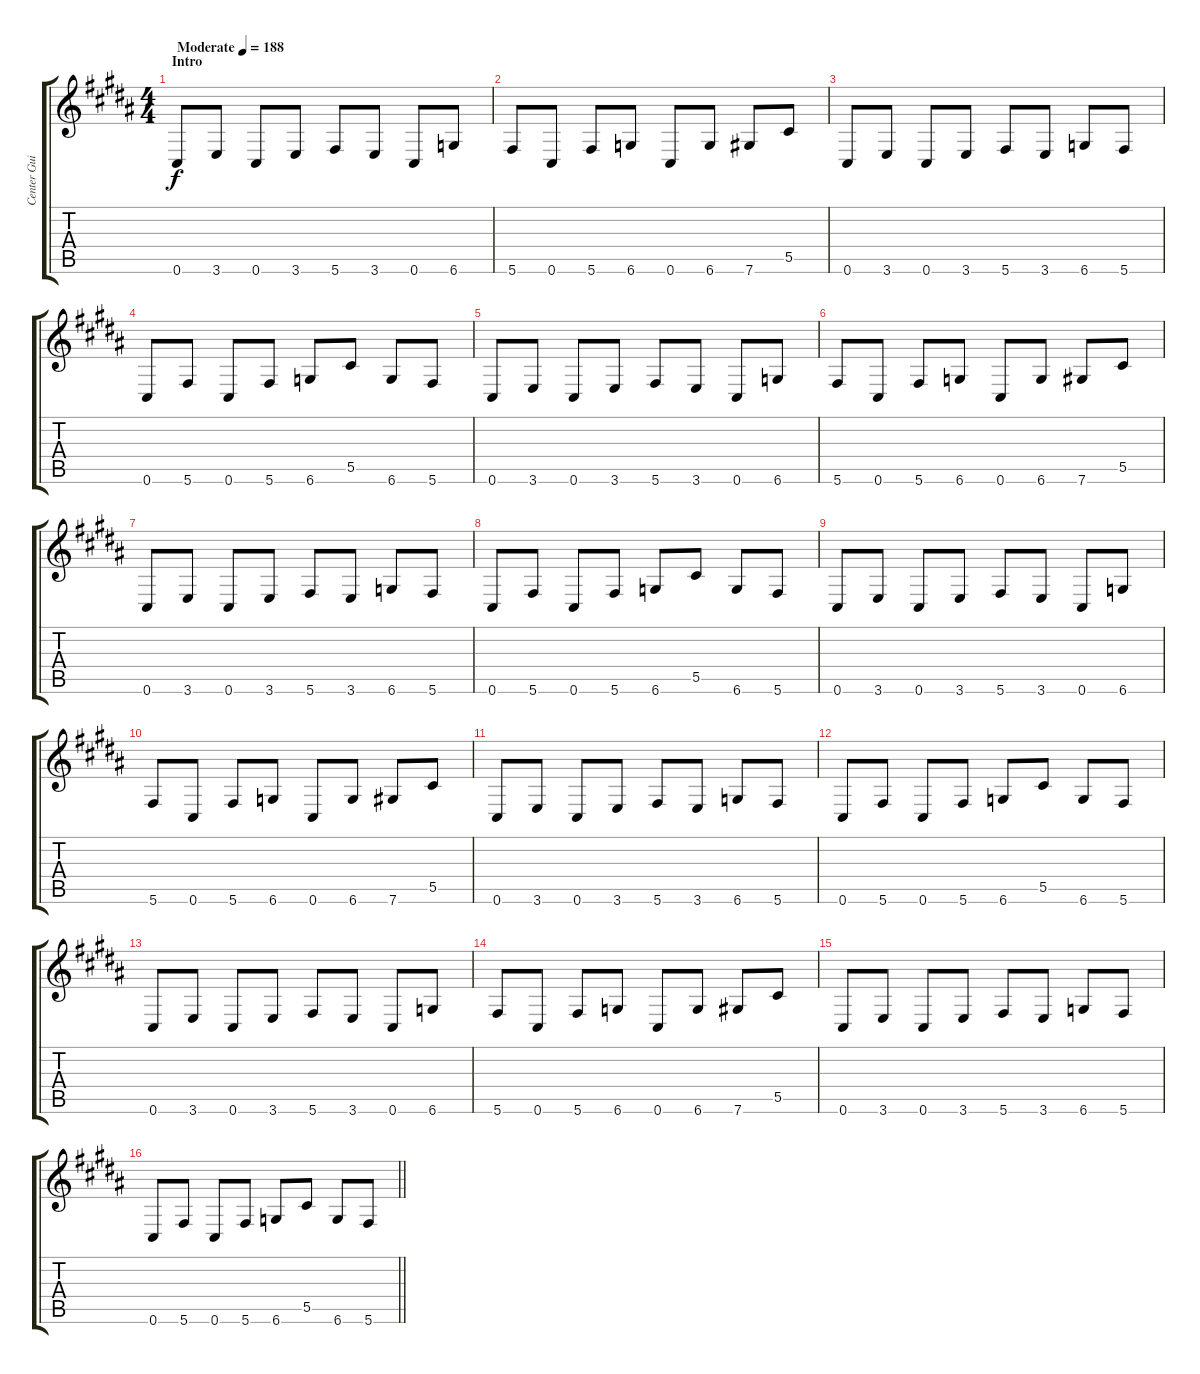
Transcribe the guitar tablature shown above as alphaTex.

\track ("Center Guitar I" "Center Gui") {instrument distortionguitar}
\staff {score tabs}
\tuning (Eb4 Bb3 Gb3 Db3 Ab2 Db2) {hide}
\ts (4 4)
\section ("" "Intro")
\tempo (188 "Moderate")
\clef g2
\ks b
0.6.8{dy f instrument distortionguitar} 3.6.8 0.6.8 3.6.8 5.6.8 3.6.8 0.6.8 6.6.8 |
5.6.8 0.6.8 5.6.8 6.6.8 0.6.8 6.6.8 7.6.8 5.5.8 |
0.6.8 3.6.8 0.6.8 3.6.8 5.6.8 3.6.8 6.6.8 5.6.8 |
0.6.8 5.6.8 0.6.8 5.6.8 6.6.8 5.5.8 6.6.8 5.6.8 |
0.6.8 3.6.8 0.6.8 3.6.8 5.6.8 3.6.8 0.6.8 6.6.8 |
5.6.8 0.6.8 5.6.8 6.6.8 0.6.8 6.6.8 7.6.8 5.5.8 |
0.6.8 3.6.8 0.6.8 3.6.8 5.6.8 3.6.8 6.6.8 5.6.8 |
0.6.8 5.6.8 0.6.8 5.6.8 6.6.8 5.5.8 6.6.8 5.6.8 |
0.6.8 3.6.8 0.6.8 3.6.8 5.6.8 3.6.8 0.6.8 6.6.8 |
5.6.8 0.6.8 5.6.8 6.6.8 0.6.8 6.6.8 7.6.8 5.5.8 |
0.6.8 3.6.8 0.6.8 3.6.8 5.6.8 3.6.8 6.6.8 5.6.8 |
0.6.8 5.6.8 0.6.8 5.6.8 6.6.8 5.5.8 6.6.8 5.6.8 |
0.6.8 3.6.8 0.6.8 3.6.8 5.6.8 3.6.8 0.6.8 6.6.8 |
5.6.8 0.6.8 5.6.8 6.6.8 0.6.8 6.6.8 7.6.8 5.5.8 |
0.6.8 3.6.8 0.6.8 3.6.8 5.6.8 3.6.8 6.6.8 5.6.8 |
\barLineRight lightlight
0.6.8 5.6.8 0.6.8 5.6.8 6.6.8 5.5.8 6.6.8 5.6.8
